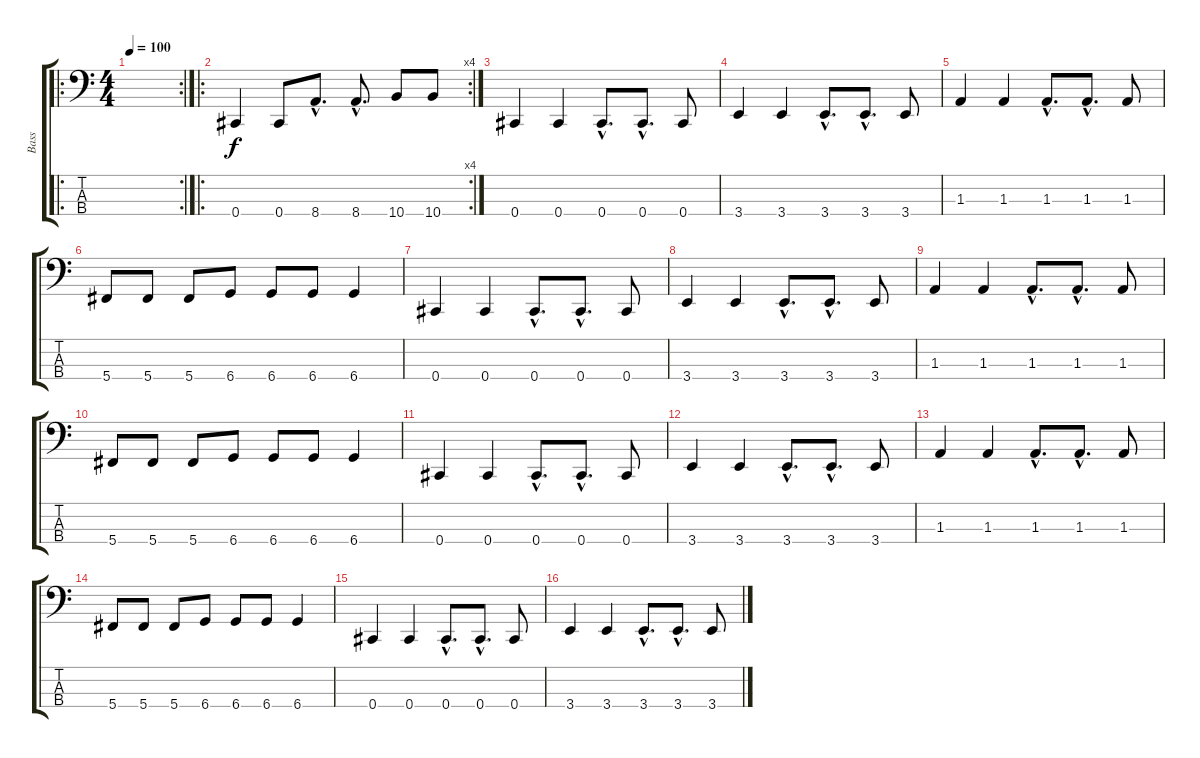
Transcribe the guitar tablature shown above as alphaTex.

\track ("Bass" "Bass") {instrument electricbassfinger}
\staff {score tabs}
\tuning (Gb2 Db2 Ab1 Db1) {hide}
\ro
\rc 2
\ts (4 4)
\tempo 100
\clef f4
\ks c
|
\ro
\rc 4
0.4.4 0.4.8 8.4{hac}.8{d} 8.4{hac}.8{d} 10.4.8 10.4.8 |
0.4.4 0.4.4 0.4{hac}.8{d} 0.4{hac}.8{d} 0.4.8 |
3.4.4 3.4.4 3.4{hac}.8{d} 3.4{hac}.8{d} 3.4.8 |
1.3.4 1.3.4 1.3{hac}.8{d} 1.3{hac}.8{d} 1.3.8 |
5.4.8 5.4.8 5.4.8 6.4.8 6.4.8 6.4.8 6.4.4 |
0.4.4 0.4.4 0.4{hac}.8{d} 0.4{hac}.8{d} 0.4.8 |
3.4.4 3.4.4 3.4{hac}.8{d} 3.4{hac}.8{d} 3.4.8 |
1.3.4 1.3.4 1.3{hac}.8{d} 1.3{hac}.8{d} 1.3.8 |
5.4.8 5.4.8 5.4.8 6.4.8 6.4.8 6.4.8 6.4.4 |
0.4.4 0.4.4 0.4{hac}.8{d} 0.4{hac}.8{d} 0.4.8 |
3.4.4 3.4.4 3.4{hac}.8{d} 3.4{hac}.8{d} 3.4.8 |
1.3.4 1.3.4 1.3{hac}.8{d} 1.3{hac}.8{d} 1.3.8 |
5.4.8 5.4.8 5.4.8 6.4.8 6.4.8 6.4.8 6.4.4 |
0.4.4 0.4.4 0.4{hac}.8{d} 0.4{hac}.8{d} 0.4.8 |
3.4.4 3.4.4 3.4{hac}.8{d} 3.4{hac}.8{d} 3.4.8
